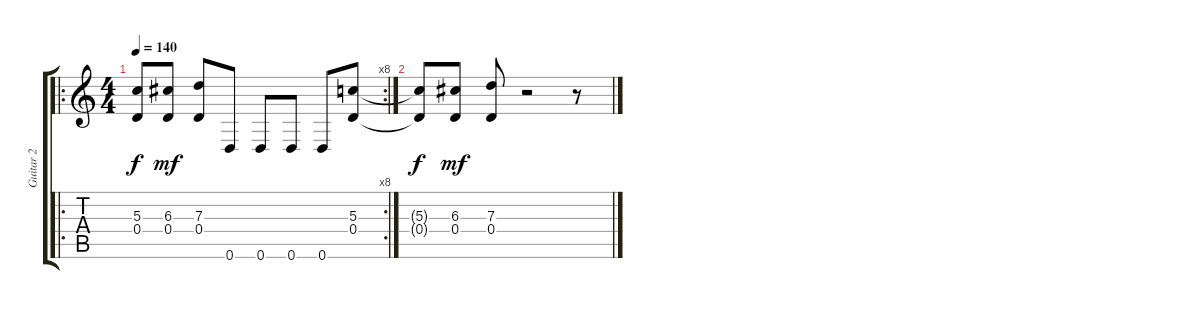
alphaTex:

\track ("Guitar 2" "Guitar 2") {instrument distortionguitar}
\staff {score tabs}
\tuning (E4 B3 G3 D3 A2 D2) {hide}
\ro
\rc 8
\ts (4 4)
\tempo 140
\clef g2
\ks c
(5.3{t} 0.4{t}).8{dy f} (6.3 0.4).8{dy mf} (7.3 0.4).8 0.6.8 0.6.8 0.6.8 0.6.8 (5.3 0.4).8 |
(5.3{t} 0.4{t}).8{dy f} (6.3 0.4).8{dy mf} (7.3 0.4).8 r.2 r.8
